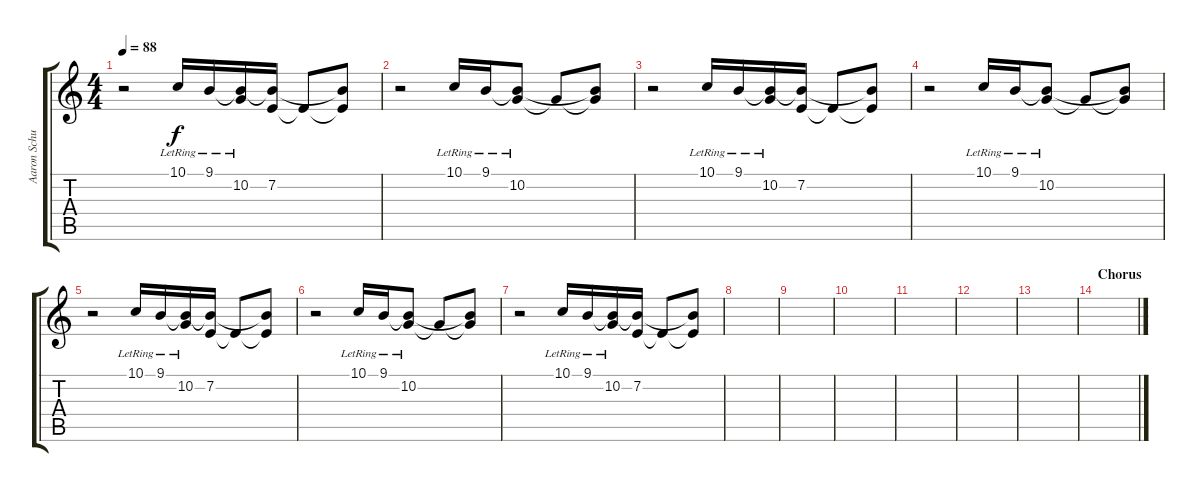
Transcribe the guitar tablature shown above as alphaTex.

\track ("Aaron Schultz (FX)" "Aaron Schu") {instrument harmonica}
\staff {score tabs}
\tuning (D4 A3 F3 C3 G2 D2) {hide}
\ts (4 4)
\tempo 88
\clef g2
\ks c
r.2{dy f} 10.1{lr}.16 9.1{lr}.16 (9.1{t} 10.2{lr}).16 (9.1{t} 7.2).16 7.2{t}.8 (9.1{t} 7.2{t}).8 |
r.2 10.1{lr}.16 9.1{lr}.16 (9.1{t} 10.2{lr}).8 10.2{t}.8 (9.1{t} 10.2{t}).8 |
r.2 10.1{lr}.16 9.1{lr}.16 (9.1{t} 10.2{lr}).16 (9.1{t} 7.2).16 7.2{t}.8 (9.1{t} 7.2{t}).8 |
r.2 10.1{lr}.16 9.1{lr}.16 (9.1{t} 10.2{lr}).8 10.2{t}.8 (9.1{t} 10.2{t}).8 |
r.2 10.1{lr}.16 9.1{lr}.16 (9.1{t} 10.2{lr}).16 (9.1{t} 7.2).16 7.2{t}.8 (9.1{t} 7.2{t}).8 |
r.2 10.1{lr}.16 9.1{lr}.16 (9.1{t} 10.2{lr}).8 10.2{t}.8 (9.1{t} 10.2{t}).8 |
r.2 10.1{lr}.16 9.1{lr}.16 (9.1{t} 10.2{lr}).16 (9.1{t} 7.2).16 7.2{t}.8 (9.1{t} 7.2{t}).8 |
|
|
|
|
|
|
\section ("" "Chorus")
